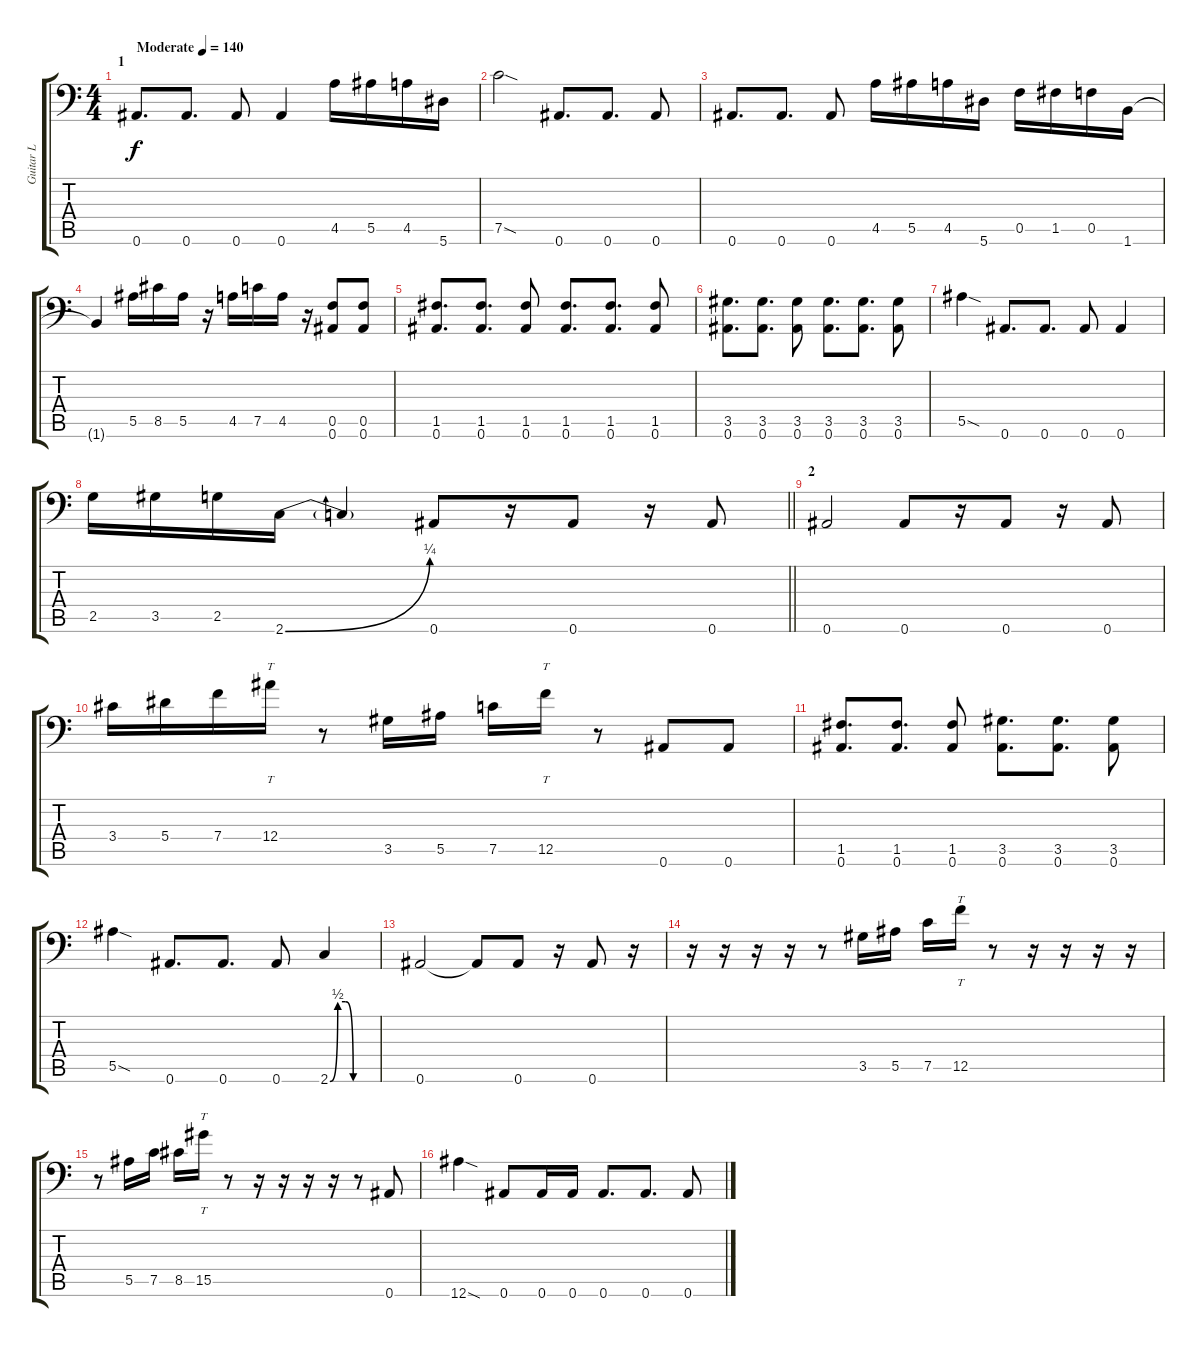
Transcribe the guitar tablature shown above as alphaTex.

\track ("Guitar L" "Guitar L") {instrument distortionguitar}
\staff {score tabs}
\tuning (C4 G3 Eb3 Bb2 F2 Bb1) {hide}
\ts (4 4)
\section ("" "1")
\tempo (140 "Moderate")
\clef f4
\ks c
0.6.8{d dy f instrument distortionguitar} 0.6.8{d} 0.6.8 0.6.4 4.5.16 5.5.16 4.5.16 5.6.16 |
7.5{sod}.2 0.6.8{d} 0.6.8{d} 0.6.8 |
0.6.8{d} 0.6.8{d} 0.6.8 4.5.16 5.5.16 4.5.16 5.6.16 0.5.16 1.5.16 0.5.16 1.6.16 |
1.6{t}.4 5.5.16 8.5.16 5.5.16 r.16 4.5.16 7.5.16 4.5.16 r.16 (0.5 0.6).8 (0.5 0.6).8 |
(1.5 0.6).8{d} (1.5 0.6).8{d} (1.5 0.6).8 (1.5 0.6).8{d} (1.5 0.6).8{d} (1.5 0.6).8 |
(3.5 0.6).8{d} (3.5 0.6).8{d} (3.5 0.6).8 (3.5 0.6).8{d} (3.5 0.6).8{d} (3.5 0.6).8 |
5.5{sod}.4 0.6.8{d} 0.6.8{d} 0.6.8 0.6.4 |
\barLineRight lightlight
2.5.16 3.5.16 2.5.16 2.6{be (bend 0 0 60 1)}.16 2.6{t}.4 0.6.8 r.16 0.6.8 r.16 0.6.8 |
\section ("" "2")
0.6.2 0.6.8 r.16 0.6.8 r.16 0.6.8 |
3.4.16 5.4.16 7.4.16 12.4.16{tt} r.8 3.5.16 5.5.16 7.5.16 12.5.16{tt} r.8 0.6.8 0.6.8 |
(1.5 0.6).8{d} (1.5 0.6).8{d} (1.5 0.6).8 (3.5 0.6).8{d} (3.5 0.6).8{d} (3.5 0.6).8 |
5.5{sod}.4 0.6.8{d} 0.6.8{d} 0.6.8 2.6{be (custom 0 0 10 2 20 2 30 0 60 0)}.4 |
0.6.2 0.6{t}.8 0.6.8 r.16 0.6.8 r.16 |
r.16 r.16 r.16 r.16 r.8 3.5.16 5.5.16 7.5.16 12.5.16{tt} r.8 r.16 r.16 r.16 r.16 |
r.8 5.5.16 7.5.16 8.5.16 15.5.16{tt} r.8 r.16 r.16 r.16 r.16 r.8 0.6.8 |
12.6{sod}.4 0.6.8 0.6.16 0.6.16 0.6.8{d} 0.6.8{d} 0.6.8
